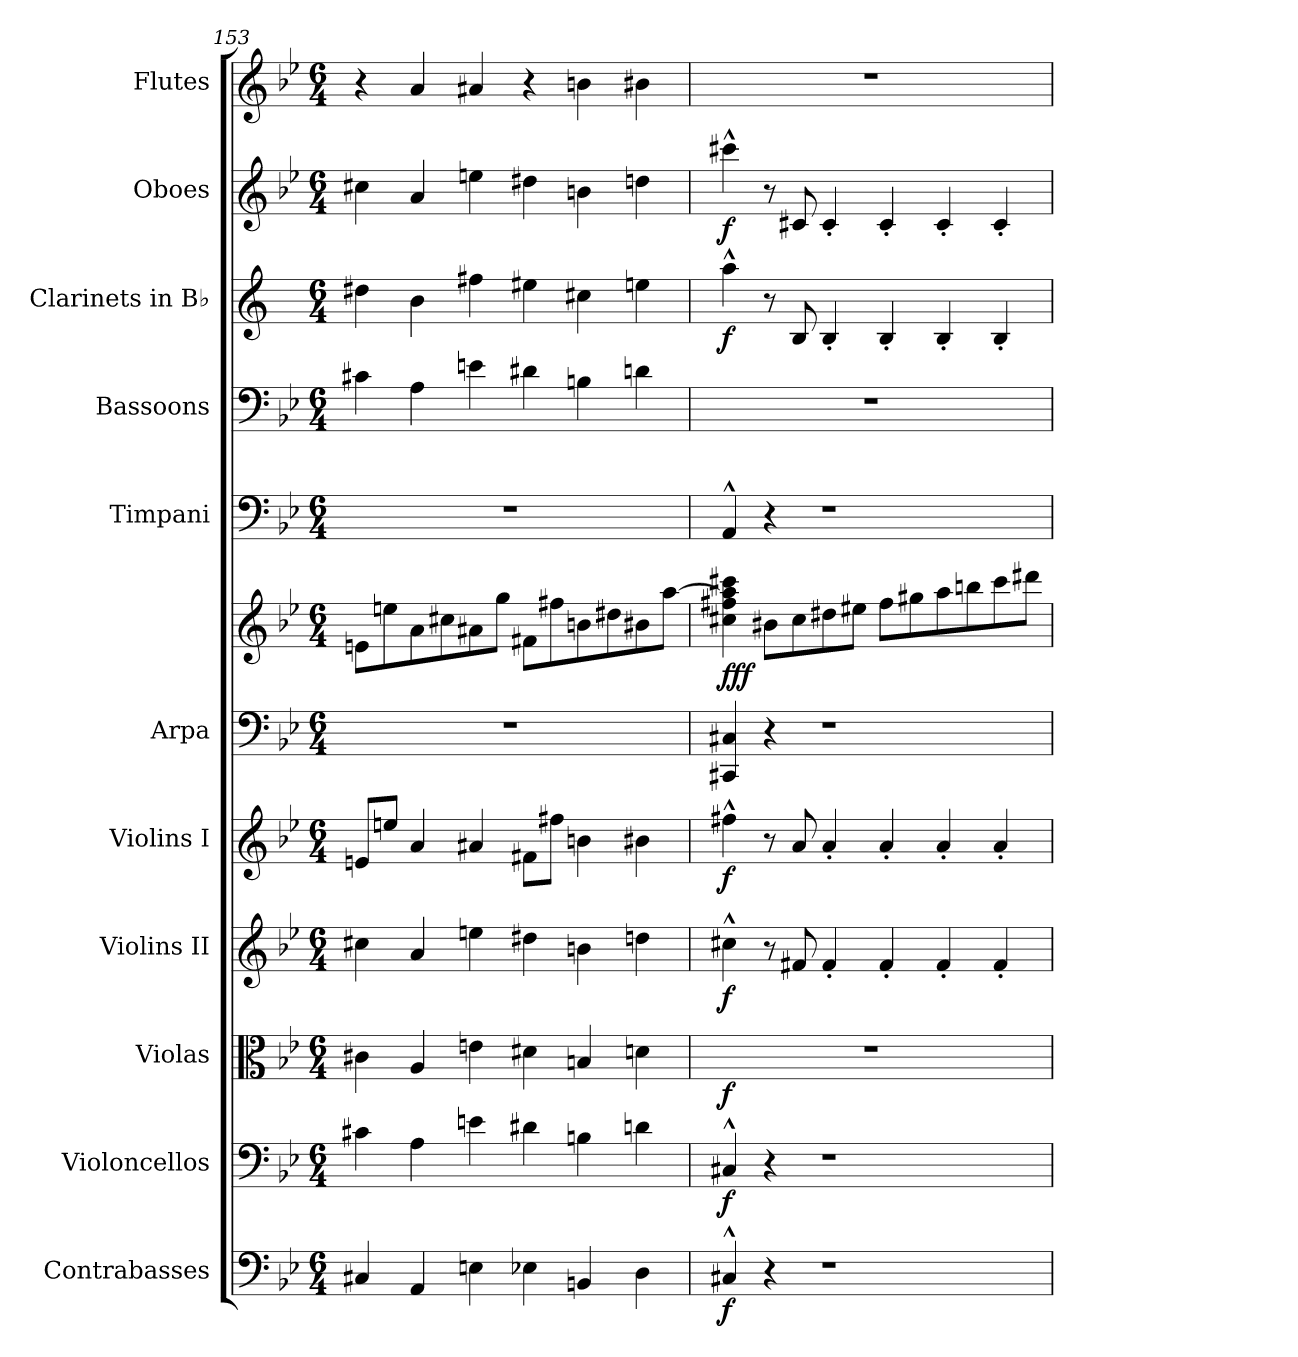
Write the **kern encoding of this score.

**kern	**dynam	**kern	**dynam	**kern	**dynam	**kern	**dynam	**kern	**dynam	**kern	**kern	**dynam	**kern	**kern	**kern	**dynam	**kern	**dynam	**kern
*part11	*part11	*part10	*part10	*part9	*part9	*part8	*part8	*part7	*part7	*part6	*part6	*part6	*part5	*part4	*part3	*part3	*part2	*part2	*part1
*staff12	*staff12	*staff11	*staff11	*staff10	*staff10	*staff9	*staff9	*staff8	*staff8	*staff7	*staff6	*staff6/7	*staff5	*staff4	*staff3	*staff3	*staff2	*staff2	*staff1
*I"Contrabasses	*	*I"Violoncellos	*	*I"Violas	*	*I"Violins II	*	*I"Violins I	*	*I"Arpa	*	*	*I"Timpani	*I"Bassoons	*I"Clarinets in B♭	*	*I"Oboes	*	*I"Flutes
*I'Cb.	*	*I'Vc.	*	*I'Vla.	*	*I'Vln. II	*	*I'Vln. I	*	*I'Arp.	*	*	*I'Timp.	*I'Bsn.	*	*	*I'Ob.	*	*I'Fl.
!!LO:PB:g=z
*clefF4	*	*clefF4	*	*clefC3	*	*clefG2	*	*clefG2	*	*clefF4	*clefG2	*	*clefF4	*clefF4	*clefG2	*	*clefG2	*	*clefG2
*ITrd7c12	*	*	*	*	*	*	*	*	*	*	*	*	*	*	*ITrd1c2	*	*	*	*
*k[b-e-]	*	*k[b-e-]	*	*k[b-e-]	*	*k[b-e-]	*	*k[b-e-]	*	*k[b-e-]	*k[b-e-]	*	*k[b-e-]	*k[b-e-]	*k[b-e-]	*	*k[b-e-]	*	*k[b-e-]
*M6/4	*	*M6/4	*	*M6/4	*	*M6/4	*	*M6/4	*	*M6/4	*M6/4	*	*M6/4	*M6/4	*M6/4	*	*M6/4	*	*M6/4
=153	=153	=153	=153	=153	=153	=153	=153	=153	=153	=153	=153	=153	=153	=153	=153	=153	=153	=153	=153
4CC#X/	.	4c#X\	.	4c#X\	.	4cc#X\	.	8en/L	.	1.r	8en\L	.	1.r	4c#X\	4cc#X\	.	4cc#X\	.	4r
.	.	.	.	.	.	.	.	8een/J	.	.	8een\	.	.	.	.	.	.	.	.
4AAA/	.	4A\	.	4A/	.	4a/	.	4a/	.	.	8a\	.	.	4A\	4a\	.	4a/	.	4a/
.	.	.	.	.	.	.	.	.	.	.	8cc#X\	.	.	.	.	.	.	.	.
4EEn\	.	4en\	.	4en\	.	4een\	.	4a#X/	.	.	8a#X\	.	.	4en\	4een\	.	4een\	.	4a#X/
.	.	.	.	.	.	.	.	.	.	.	8gg\J	.	.	.	.	.	.	.	.
4EE-X\	.	4d#X\	.	4d#X\	.	4dd#X\	.	8f#X\L	.	.	8f#X\L	.	.	4d#X\	4dd#X\	.	4dd#X\	.	4r
.	.	.	.	.	.	.	.	8ff#X\J	.	.	8ff#X\	.	.	.	.	.	.	.	.
4BBBn/	.	4Bn\	.	4Bn/	.	4bn\	.	4bn\	.	.	8bn\	.	.	4Bn\	4bn\	.	4bn\	.	4bn\
.	.	.	.	.	.	.	.	.	.	.	8dd#X\	.	.	.	.	.	.	.	.
4DD\	.	4dn\	.	4dn\	.	4ddn\	.	4b#X\	.	.	8b#X\	.	.	4dn\	4ddn\	.	4ddn\	.	4b#X\
.	.	.	.	.	.	.	.	.	.	.	[8aa\J	.	.	.	.	.	.	.	.
=154	=154	=154	=154	=154	=154	=154	=154	=154	=154	=154	=154	=154	=154	=154	=154	=154	=154	=154	=154
!	!LO:DY:b	!	!LO:DY:b	!	!LO:DY:b	!	!LO:DY:b	!	!LO:DY:b	!	!	!LO:DY:b	!	!	!	!LO:DY:b	!	!LO:DY:b	!
4CC#X^^/	f	4C#X^^/	f	1.r	f	4cc#X^^\	f	4ff#X^^\	f	4CC#X/ 4C#X/	4cc#X\ 4ff#X\ 4aa\] 4ccc#X\	fff	4AA^^/	1.r	4gg^^\	f	4ccc#X^^\	f	1.r
4r	.	4r	.	.	.	8r	.	8r	.	4r	8b#X\L	.	4r	.	8r	.	8r	.	.
.	.	.	.	.	.	8f#X/	.	8a/	.	.	8cc#\	.	.	.	8A/	.	8c#X/	.	.
1r	.	1r	.	.	.	4f#'/	.	4a'/	.	1r	8dd#X\	.	1r	.	4A'/	.	4c#'/	.	.
.	.	.	.	.	.	.	.	.	.	.	8ee#X\J	.	.	.	.	.	.	.	.
.	.	.	.	.	.	4f#'/	.	4a'/	.	.	8ff#\L	.	.	.	4A'/	.	4c#'/	.	.
.	.	.	.	.	.	.	.	.	.	.	8gg#X\	.	.	.	.	.	.	.	.
.	.	.	.	.	.	4f#'/	.	4a'/	.	.	8aa\	.	.	.	4A'/	.	4c#'/	.	.
.	.	.	.	.	.	.	.	.	.	.	8bbn\	.	.	.	.	.	.	.	.
.	.	.	.	.	.	4f#'/	.	4a'/	.	.	8ccc#\	.	.	.	4A'/	.	4c#'/	.	.
.	.	.	.	.	.	.	.	.	.	.	8ddd#X\J	.	.	.	.	.	.	.	.
=	=	=	=	=	=	=	=	=	=	=	=	=	=	=	=	=	=	=	=
*-	*-	*-	*-	*-	*-	*-	*-	*-	*-	*-	*-	*-	*-	*-	*-	*-	*-	*-	*-
